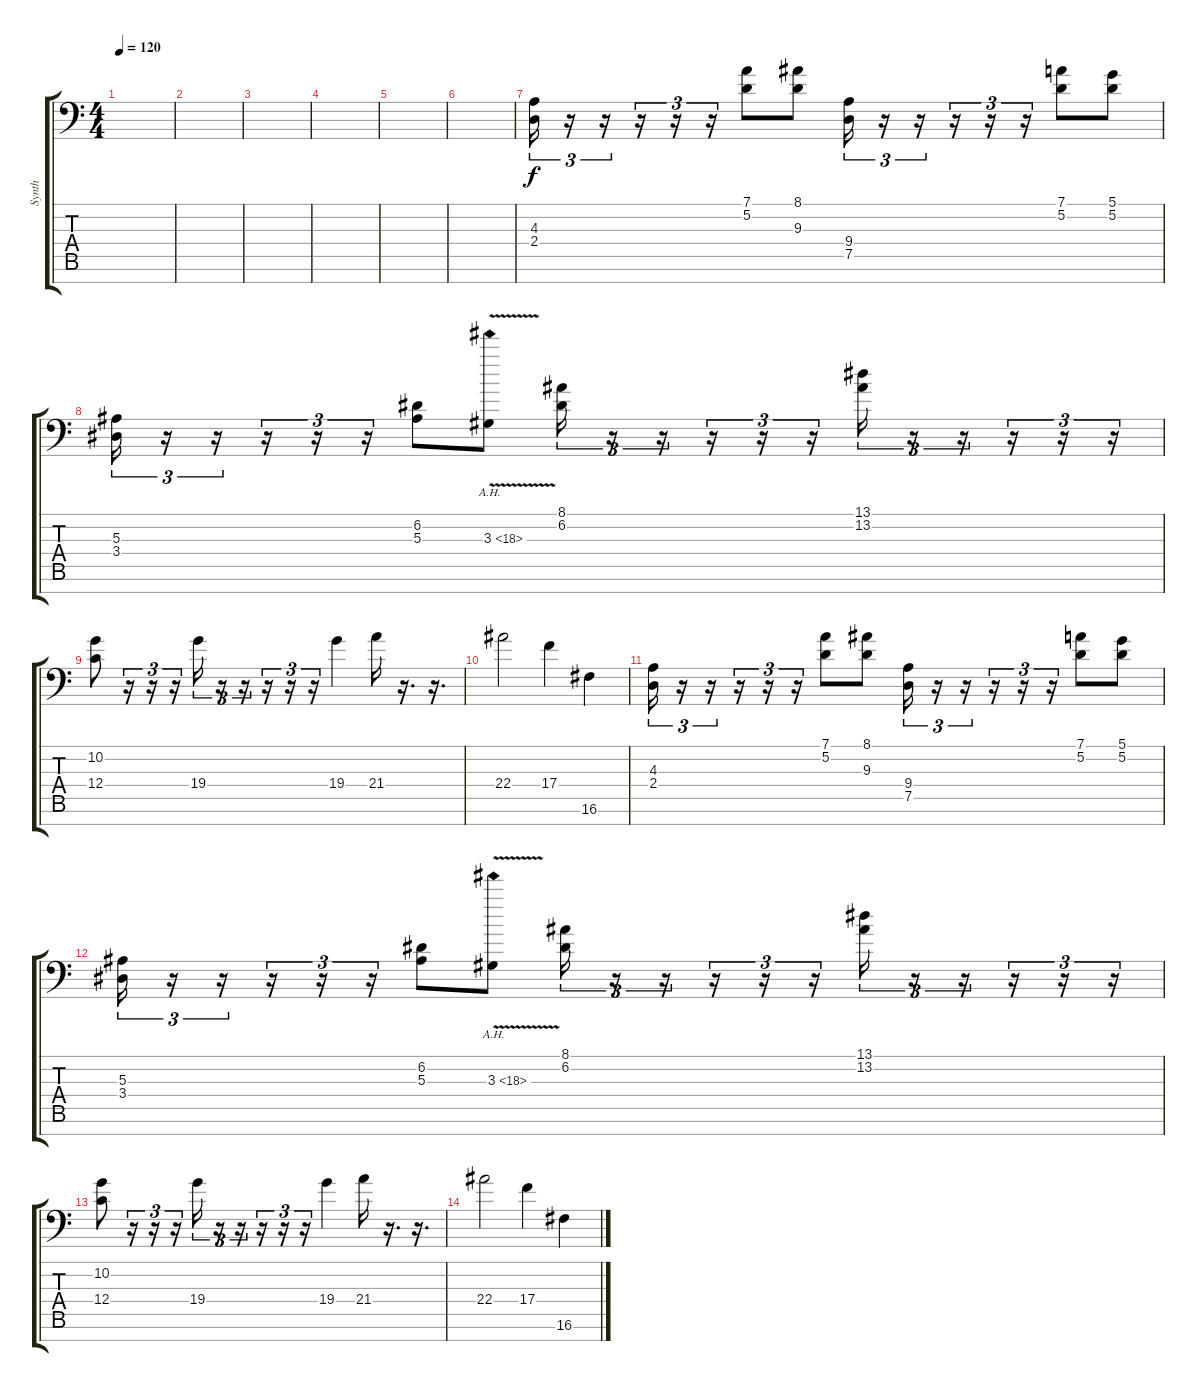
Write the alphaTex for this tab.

\track ("Synth" "Synth") {instrument tremolostrings}
\staff {score tabs}
\tuning (D4 A3 F3 C3 G2 D2 G1) {hide}
\ts (4 4)
\tempo 120
\clef f4
\ks c
|
|
|
|
|
|
(4.3 2.4).16{tu (3 2) volume 16 instrument tremolostrings} r.16{tu (3 2)} r.16{tu (3 2)} r.16{tu (3 2)} r.16{tu (3 2)} r.16{tu (3 2)} (7.1 5.2).8 (8.1 9.3).8 (9.4 7.5).16{tu (3 2)} r.16{tu (3 2)} r.16{tu (3 2)} r.16{tu (3 2)} r.16{tu (3 2)} r.16{tu (3 2)} (7.1 5.2).8 (5.1 5.2).8 |
(5.3 3.4).16{tu (3 2)} r.16{tu (3 2)} r.16{tu (3 2)} r.16{tu (3 2)} r.16{tu (3 2)} r.16{tu (3 2)} (6.2 5.3).8 3.3{ah 15 v}.8 (8.1 6.2).16{tu (3 2)} r.16{tu (3 2)} r.16{tu (3 2)} r.16{tu (3 2)} r.16{tu (3 2)} r.16{tu (3 2)} (13.1 13.2).16{tu (3 2)} r.16{tu (3 2)} r.16{tu (3 2)} r.16{tu (3 2)} r.16{tu (3 2)} r.16{tu (3 2)} |
(10.2 12.4).8 r.16{tu (3 2)} r.16{tu (3 2)} r.16{tu (3 2)} 19.4.16{tu (3 2)} r.16{tu (3 2)} r.16{tu (3 2)} r.16{tu (3 2)} r.16{tu (3 2)} r.16{tu (3 2)} 19.4.4 21.4.16 r.16{d} r.16{d} |
22.4.2 17.4.4 16.6.4 |
(4.3 2.4).16{tu (3 2)} r.16{tu (3 2)} r.16{tu (3 2)} r.16{tu (3 2)} r.16{tu (3 2)} r.16{tu (3 2)} (7.1 5.2).8 (8.1 9.3).8 (9.4 7.5).16{tu (3 2)} r.16{tu (3 2)} r.16{tu (3 2)} r.16{tu (3 2)} r.16{tu (3 2)} r.16{tu (3 2)} (7.1 5.2).8 (5.1 5.2).8 |
(5.3 3.4).16{tu (3 2)} r.16{tu (3 2)} r.16{tu (3 2)} r.16{tu (3 2)} r.16{tu (3 2)} r.16{tu (3 2)} (6.2 5.3).8 3.3{ah 15 v}.8 (8.1 6.2).16{tu (3 2)} r.16{tu (3 2)} r.16{tu (3 2)} r.16{tu (3 2)} r.16{tu (3 2)} r.16{tu (3 2)} (13.1 13.2).16{tu (3 2)} r.16{tu (3 2)} r.16{tu (3 2)} r.16{tu (3 2)} r.16{tu (3 2)} r.16{tu (3 2)} |
(10.2 12.4).8 r.16{tu (3 2)} r.16{tu (3 2)} r.16{tu (3 2)} 19.4.16{tu (3 2)} r.16{tu (3 2)} r.16{tu (3 2)} r.16{tu (3 2)} r.16{tu (3 2)} r.16{tu (3 2)} 19.4.4 21.4.16 r.16{d} r.16{d} |
22.4.2 17.4.4 16.6.4
